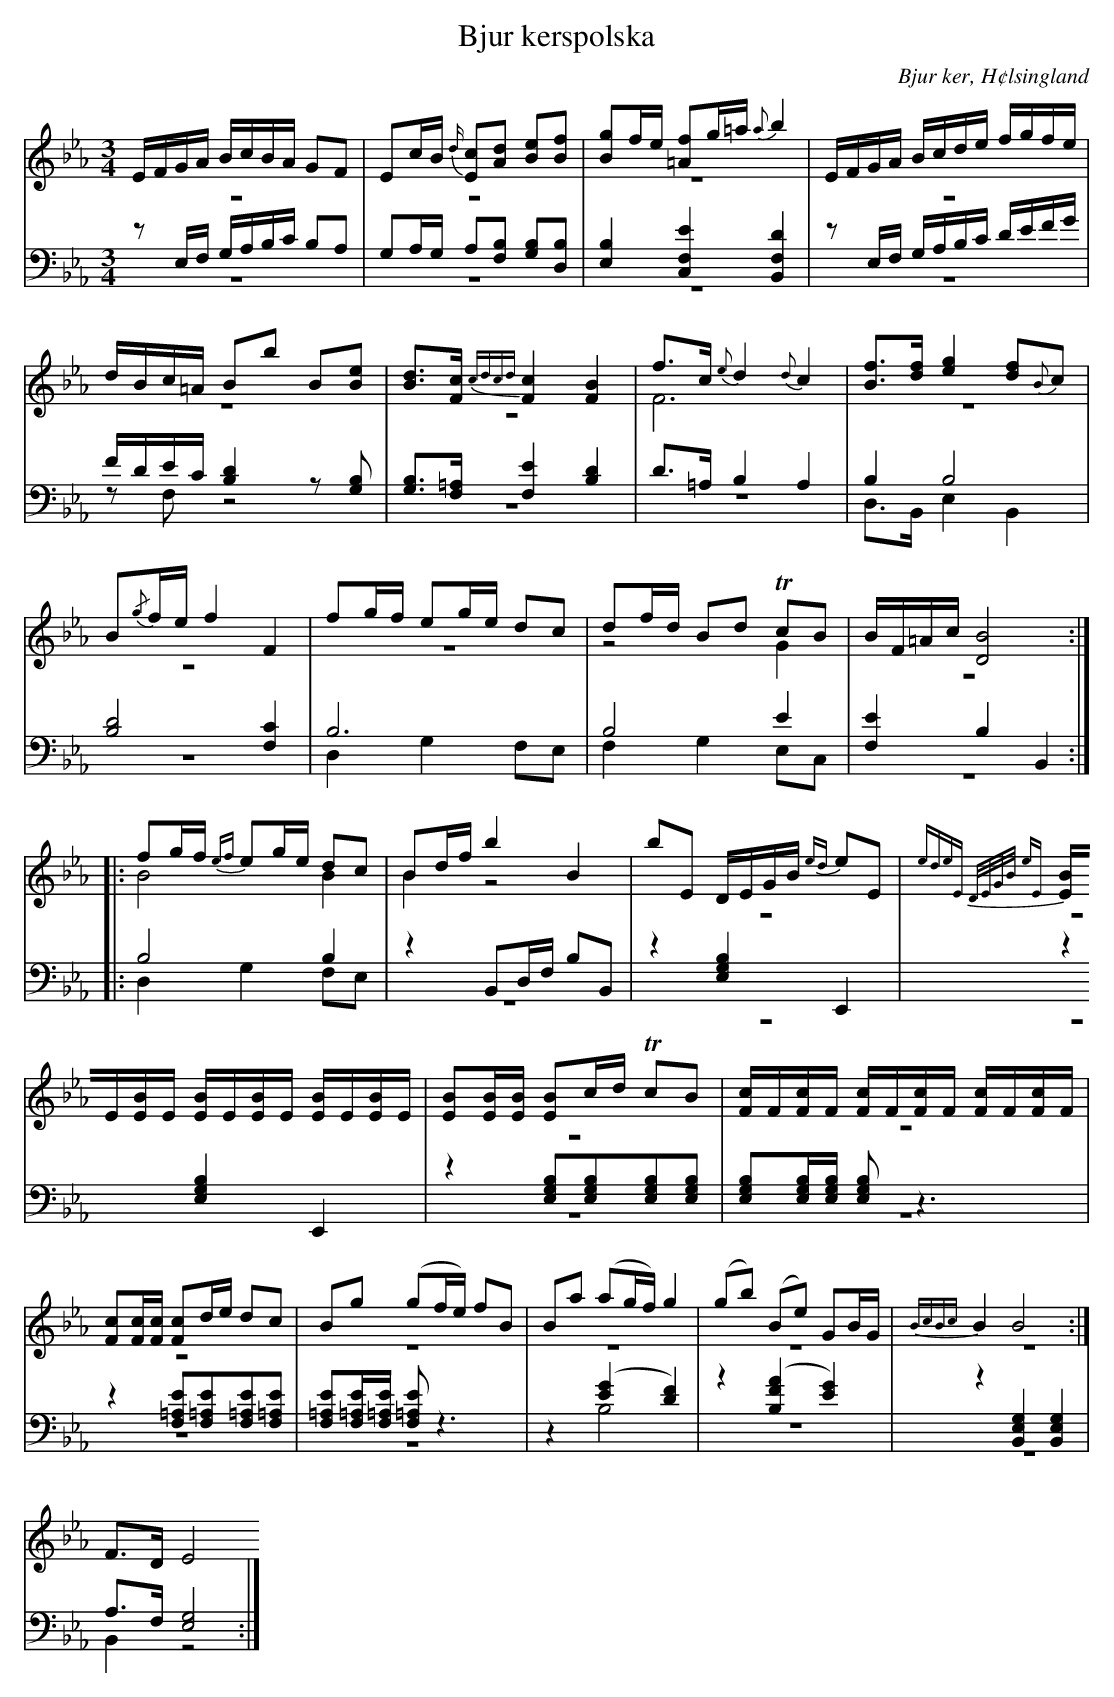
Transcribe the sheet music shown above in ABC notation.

X:1
T: Bjur kerspolska
O: Bjur ker, H¢lsingland
M: 3/4
L: 1/8
K: Eb
V:1
V:2 merge
V:3
V:4 merge
V:1
E/F/G/A/ B/c/B/A/ GF|Ec/B/ {d/}[Ec][Ad] [Be][Bf]|[Bg]f/e/ [=Af]g/=a/ {a}b2|E/F/G/A/ B/c/d/e/ f/g/f/e/|
d/B/c/=A/ Bb B[Be]|[Bd]>[Fc] {c8/5d8/5c8/5d8/5}[F2c2] [F2B2]|f>c {e}d2 {d}c2|[Bf]>[df] [e2g2] [df]{B}c|
B{/g}f/e/ f2 F2|fg/f/ eg/e/ dc|df/d/ Bd TcB|B/F/=A/c/ [D4B4]:|
|:fg/f/ {ef}eg/e/ dc|Bd/f/ b2 B2|bE D/E/G/B/ {ed}eE|{edeE D/E/G/B/ eE|
[E/B/]E/[E/B/]E/ [E/B/]E/[E/B/]E/ [E/B/]E/[E/B/]E/|[EB][E/B/][E/B/] [EB]c/d/ TcB|[F/c/]F/[F/c/]F/ [F/c/]F/[F/c/]F/ [F/c/]F/[F/c/]F/|[Fc][F/c/][F/c/] [Fc]d/e/ dc|Bg (gf/e/) fB|Ba (ag/f/) g2|(gb) (Be) GB/G/|{B8/5c8/5B8/5c8/5}B2 B4:|
V:2
z6|z6|z6|z6|
z6|z6|F6|z6|
z6|z6|z4 G2|z6:|
|:B4 B2|B2 z4|z6|z6|
z6|z6|z6|z6|
z6|z6|z6|F>D E4:|
V:3 clef=bass
zE,/F,/ G,/A,/B,/C/ B,A,|G,A,/G,/ A,[F,B,] [G,B,][D,B,]|[E,2B,2] [C,2F,2E2] [B,,2F,2D2]|zE,/F,/ G,/A,/B,/C/ D/E/F/G/|
F/D/E/C/ [B,2D2]z[G,B,]|[G,B,]>[F,=A,] [F,2E2] [B,2D2]|D>=A, B,2 A,2|B,2 B,4|
[B,4D4] [F,2C2]|B,6|B,4 E2|[F,2E2] B,2 B,,2:|
|:B,4 B,2|z2 B,,D,/F,/ B,B,,|z2 [E,2G,2B,2] E,,2|z2 [E,2G,2B,2] E,,2|
z2 [E,G,B,][E,G,B,][E,G,B,][E,G,B,]|[E,G,B,][E,/G,/B,/][E,/G,/B,/] [E,G,B,] z3|z2 [F,=A,E][F,=A,E][F,=A,E][F,=A,E]|[F,=A,E][F,/=A,/E/][F,/=A,/E/] [F,=A,E] z3|
z2 ([E2G2] [D2F2])|z2 ([B,2F2A2] [E2G2])|z2 [B,,2E,2G,2] [B,,2E,2G,2]|A,>F, [E,4G,4]:|
V:4  clef=bass
z6|z6|z6|z6|
zF, z4|z6|z6|D,>B,, E,2 B,,2|
z6|D,2 G,2 F,E,|F,2 G,2 E,C,|z6:|
|:D,2 G,2 F,E,|z6|z6|z6|
z6|z6|z6|z6|
z2 B,4|z6|z6|B,,2 z4:|
